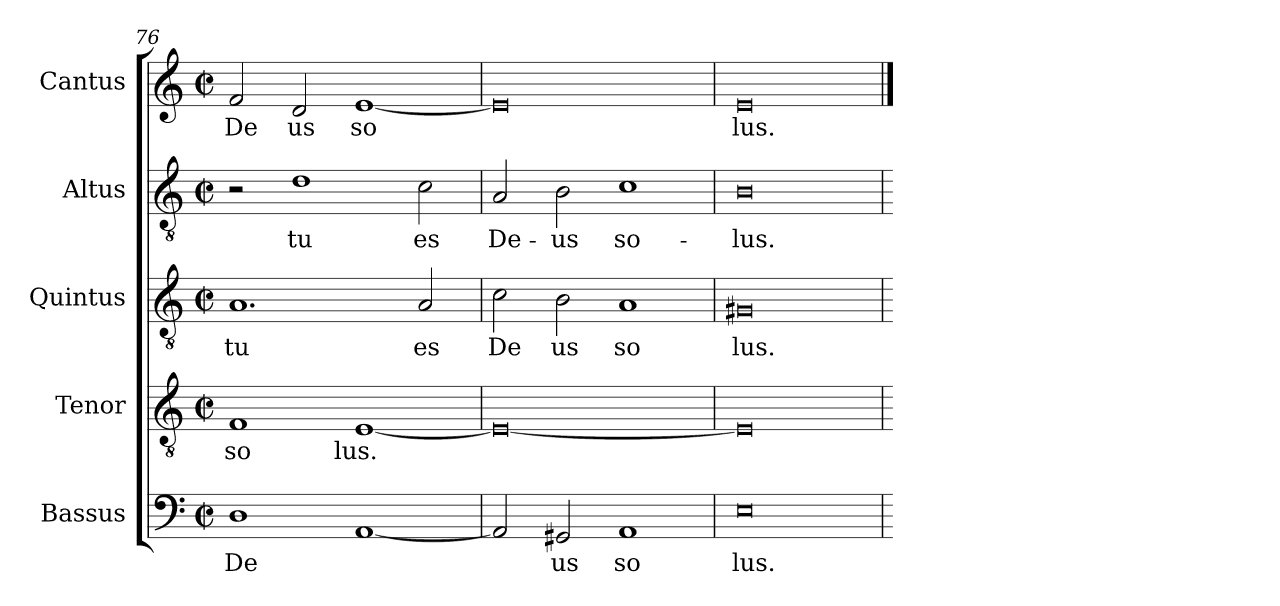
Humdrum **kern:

**kern	**text	**kern	**text	**kern	**text	**kern	**text	**kern	**text
*part5	*part5	*part4	*part4	*part3	*part3	*part2	*part2	*part1	*part1
*staff5	*staff5	*staff4	*staff4	*staff3	*staff3	*staff2	*staff2	*staff1	*staff1
*I"Bassus	*	*I"Tenor	*	*I"Quintus	*	*I"Altus	*	*I"Cantus	*
*clefF4	*	*clefGv2	*	*clefGv2	*	*clefGv2	*	*clefG2	*
*M2/2	*	*M2/2	*	*M2/2	*	*M2/2	*	*M2/2	*
*met(c|)	*	*met(c|)	*	*met(c|)	*	*met(c|)	*	*met(c|)	*
=76	=76	=76	=76	=76	=76	=76	=76	=76	=76
!	!LO:LY:b:cj	!	!LO:LY:b:cj	!	!LO:LY:b:cj	!	!	!	!LO:LY:b:cj
1D	De	1F	so	1.A	tu	2r	.	2f/	De
!	!	!	!	!	!	!	!LO:LY:b:cj	!	!LO:LY:b:cj
.	.	.	.	.	.	1d	tu	2d/	us
!	!	!	!LO:LY:b:cj	!	!	!	!	!	!LO:LY:b:cj
[<1AA	.	[<1E	lus.	.	.	.	.	[<1e	so
!	!	!	!	!	!LO:LY:b:cj	!	!LO:LY:b:cj	!	!
.	.	.	.	2A/	es	2c\	es	.	.
=77	=77	=77	=77	=77	=77	=77	=77	=77	=77
!	!	!	!	!	!LO:LY:b:cj	!	!LO:LY:b:cj	!	!
2AA/]	.	0E_<	.	2c\	De	2A/	De-	0e]	.
!	!LO:LY:b:cj	!	!	!	!LO:LY:b:cj	!	!LO:LY:b:cj	!	!
2GG#X/	us	.	.	2B\	us	2B\	-us	.	.
!	!LO:LY:b:cj	!	!	!	!LO:LY:b:cj	!	!LO:LY:b:cj	!	!
1AA	so	.	.	1A	so	1c	so-	.	.
=78	=78	=78	=78	=78	=78	=78	=78	=78	=78
!	!LO:LY:b:cj	!	!	!	!LO:LY:b:cj	!	!LO:LY:b:cj	!	!LO:LY:b:cj
0E	lus.	0E]	.	0G#X	lus.	0B	-lus.	0e	lus.
=	==	=	==	=	==	=	==	==	==
*-	*-	*-	*-	*-	*-	*-	*-	*-	*-
